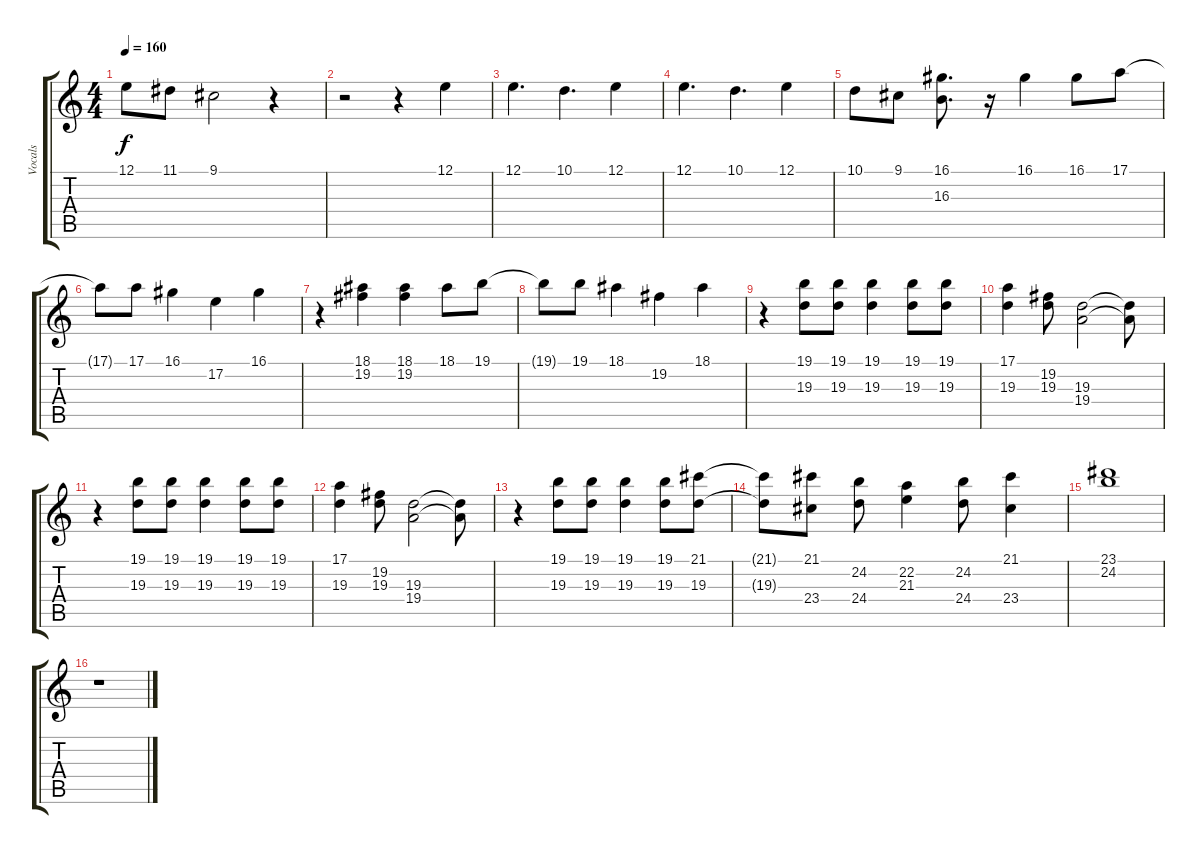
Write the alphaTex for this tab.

\track ("Vocals" "Vocals") {instrument lead6voice}
\staff {score tabs}
\tuning (E4 B3 G3 D3 A2 E2) {hide}
\ts (4 4)
\tempo 160
\clef g2
\ks c
12.1.8{dy f} 11.1.8 9.1.2 r.4 |
r.2 r.4 12.1.4 |
12.1.4{d} 10.1.4{d} 12.1.4 |
12.1.4{d} 10.1.4{d} 12.1.4 |
10.1.8 9.1.8 (16.1 16.3).8{d} r.16 16.1.4 16.1.8 17.1.8 |
17.1{t}.8 17.1.8 16.1.4 17.2.4 16.1.4 |
r.4 (18.1 19.2).4 (18.1 19.2).4 18.1.8 19.1.8 |
19.1{t}.8 19.1.8 18.1.4 19.2.4 18.1.4 |
r.4 (19.1 19.3).8 (19.1 19.3).8 (19.1 19.3).4 (19.1 19.3).8 (19.1 19.3).8 |
(17.1 19.3).4 (19.2 19.3).8 (19.3 19.4).2 (19.3{t} 19.4{t}).8 |
r.4 (19.1 19.3).8 (19.1 19.3).8 (19.1 19.3).4 (19.1 19.3).8 (19.1 19.3).8 |
(17.1 19.3).4 (19.2 19.3).8 (19.3 19.4).2 (19.3{t} 19.4{t}).8 |
r.4 (19.1 19.3).8 (19.1 19.3).8 (19.1 19.3).4 (19.1 19.3).8 (21.1 19.3).8 |
(21.1{t} 19.3{t}).8 (21.1 23.4).8 (24.2 24.4).8 (22.2 21.3).4 (24.2 24.4).8 (21.1 23.4).4 |
(23.1 24.2).1 |
r.1
